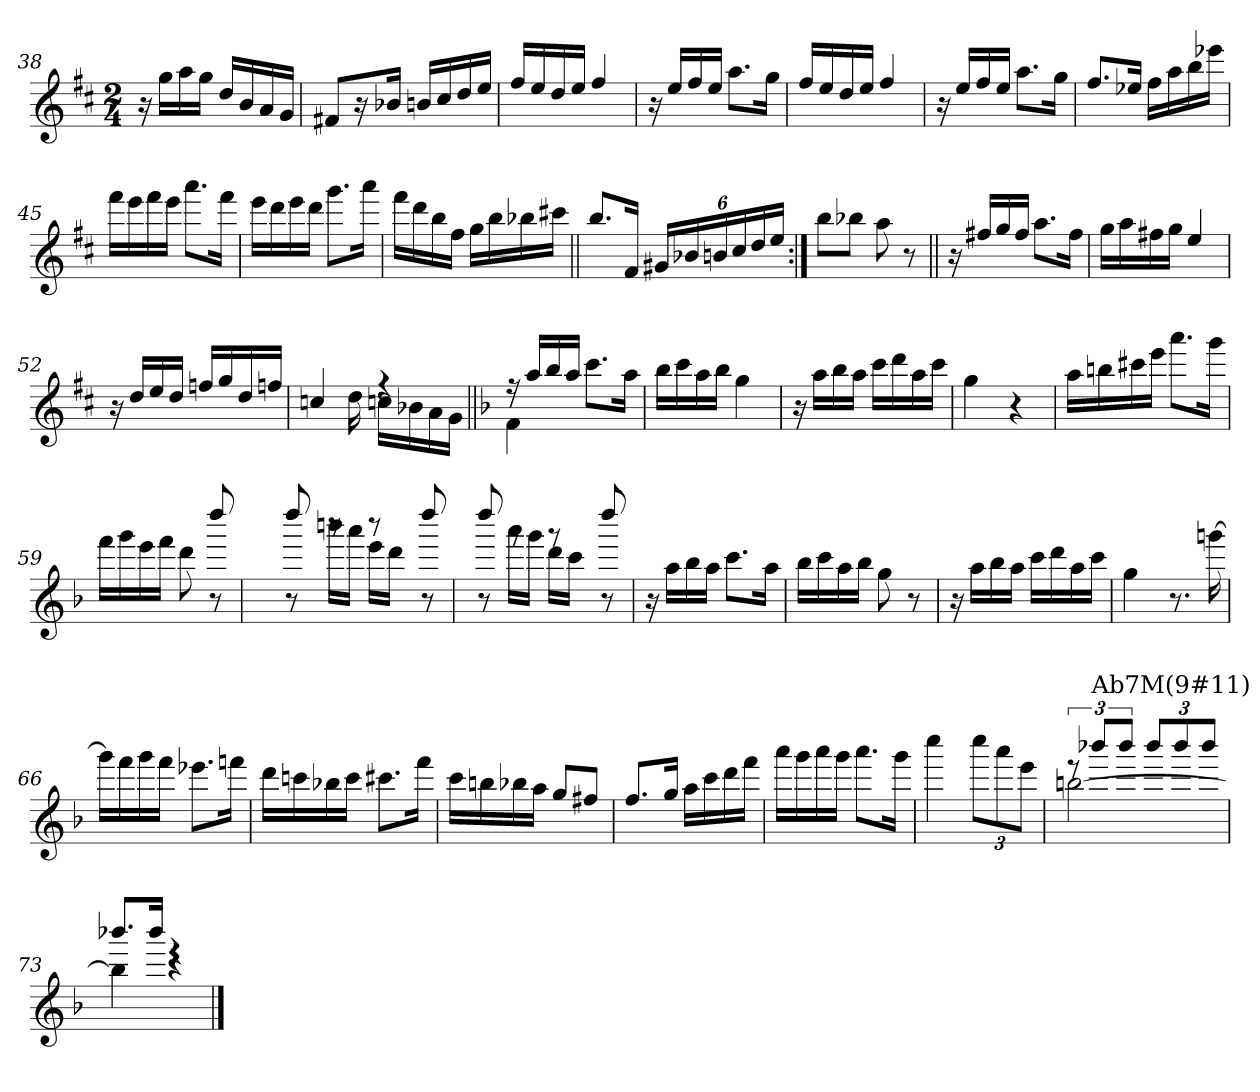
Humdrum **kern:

**kern
*part1
*staff1
!!LO:PB:g=z
*clefG2
*k[f#c#]
*D:
*M2/4
=38
16r
16gg\LL
16aa\
16gg\JJ
16dd/LL
16b/
16a/
16g/JJ
=39
8f#X/L
16r
16b-X/Jk
16bn/LL
16cc#/
16dd/
16ee/JJ
=40
16ff#/LL
16ee/
16dd/
16ee/JJ
4ff#/
=41
16r
16ee/LL
16ff#/
16ee/JJ
8.aa\L
16gg\Jk
!!LO:LB:g=z
=42
16ff#/LL
16ee/
16dd/
16ee/JJ
4ff#/
=43
16r
16ee/LL
16ff#/
16ee/JJ
8.aa\L
16gg\Jk
=44
8.ff#/L
16ee-X/Jk
16ff#\LL
16aa\
16bb\
16eee-X\JJ
=45
16fff#\LL
16eee\
16fff#\
16eee\JJ
8.aaa\L
16fff#\Jk
!!LO:LB:g=z
=46
16eee\LL
16ddd\
16eee\
16ddd\JJ
8.ggg\L
16aaa\Jk
=47
16fff#\LL
16ddd\
16bb\
16ff#\JJ
16gg\LL
16bb\
16bb-X\
16ccc#X\JJ
=48||
8.bb/L
16f#/Jk
24g#X/LL
24b-X/
24bn/
24cc#/
24dd/
24ee/JJ
=49:|!
8bb\L
8bb-X\J
8aa\
8r
!!LO:LB:g=z
=50||
16r
16ff#X/LL
16gg/
16ff#/JJ
8.aa\L
16ff#\Jk
=51
16gg\LL
16aa\
16ff#X\
16gg\JJ
4ee/
=52
16r
16dd/LL
16ee/
16dd/JJ
16ffn/LL
16gg/
16dd/
16ffn/JJ
=53
*^
4ccn/	8.ryy
.	16dd\
4ree	16ccn\LL
.	16b-X\
.	16a\
.	16g\JJ
!!LO:LB:g=z	!!
=54||	=54||
*k[b-]	*
*F:	*
16ree	4f\
16aa/LL	.
16bb-/	.
16aa/JJ	.
8.ccc\L	4ryy
16aa\Jk	.
*v	*v
=55
16bb-\LL
16ccc\
16aa\
16bb-\JJ
4gg\
=56
16r
16aa\LL
16bb-\
16aa\JJ
16ccc\LL
16ddd\
16aa\
16ccc\JJ
=57
4gg\
4r
!!LO:LB:g=z
=58
16aa\LL
16bbn\
16ccc#X\
16eee\JJ
8.aaa\L
16ggg\Jk
=59
*^
*	*^
16fff\LL	4.ryy	4.ryy
16ggg\	.	.
16eee\	.	.
16fff\JJ	.	.
8ddd\	.	.
8r	8d\yy 8f#X\yy 8a\yy 8ccn\yy	8dddd!/
=60	=60	=60
8r	8d\yy 8fn\yy 8g\yy 8bn\yy	8dddd!/
16bbbn\LL	8ryy	8raaa
16aaa\JJ	.	.
16eee\LL	8ryy	8raaa
16ddd\JJ	.	.
8r	8d\yy 8f\yy 8g\yy 8b\yy	8dddd!/
=61	=61	=61
8r	8c\yy 8e\yy 8g\yy 8b-X\yy	8dddd!/
16aaa\LL	8ryy	8rfff
16ggg\JJ	.	.
16ddd\LL	8ryy	8rfff
16ccc\JJ	.	.
8r	8B-X\yy 8c#X\yy 8e\yy 8f#X\yy	8dddd!/
*v	*v	*v
!!LO:LB:g=z
=62
16r
16aa\LL
16bb-\
16aa\JJ
8.ccc\L
16aa\Jk
=63
16bb-\LL
16ccc\
16aa\
16bb-\JJ
8gg\
8r
=64
16r
16aa\LL
16bb-\
16aa\JJ
16ccc\LL
16ddd\
16aa\
16ccc\JJ
=65
4gg\
8.r
[16gggn\
!!LO:LB:g=z
=66
16ggg\LL]
16fff\
16ggg\
16fff\JJ
8.eee-X\L
16fffn\Jk
=67
16ddd\LL
16cccn\
16bb-X\
16ccc\JJ
8.ccc#X\L
16fff\Jk
=68
16ccc\LL
16bbn\
16bb-X\
16aa\JJ
8gg/L
8ff#X/J
=69
8.ff/L
16gg/Jk
16aa\LL
16ccc\
16ddd\
16fff\JJ
!!LO:LB:g=z
=70
16aaa\LL
16ggg\
16aaa\
16ggg\JJ
8.aaa\L
16ggg\Jk
=71
4cccc\
12cccc\L
12aaa\
12eee\J
=72
*^
[>2bbn\	12rddd
!	!LO:TX:a:t=Ab7M(9#11)
.	12bbb-X!/L
.	12bbb-!/J
.	12bbb-!/L
.	12bbb-!/
.	12bbb-!/J
=73	=73
4bbn\]	8.bbb-X!/L
.	16bbb-!/Jk
4r	4rddd
*v	*v
==
*-
